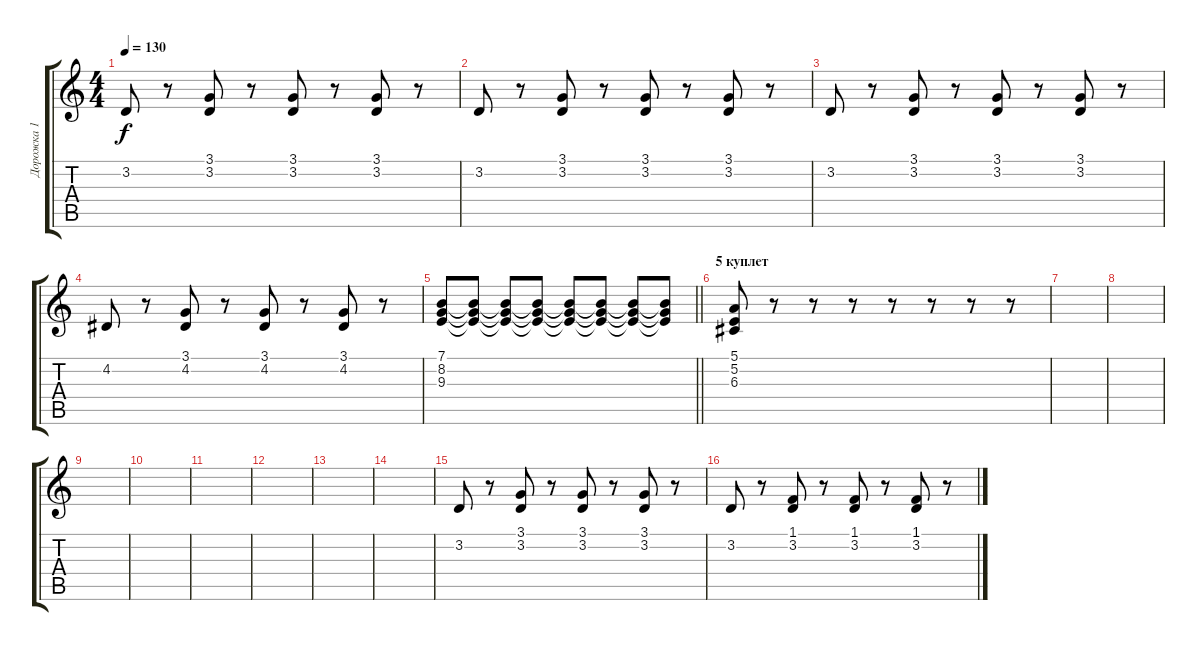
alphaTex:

\track ("Дорожка 1" "Дорожка 1") {instrument choiraahs}
\staff {score tabs}
\tuning (E4 B3 G3 D3 A2 D2) {hide}
\ts (4 4)
\tempo 130
\clef g2
\ks c
3.2.8{dy f} r.8 (3.1 3.2).8 r.8 (3.1 3.2).8 r.8 (3.1 3.2).8 r.8 |
3.2.8 r.8 (3.1 3.2).8 r.8 (3.1 3.2).8 r.8 (3.1 3.2).8 r.8 |
3.2.8 r.8 (3.1 3.2).8 r.8 (3.1 3.2).8 r.8 (3.1 3.2).8 r.8 |
4.2.8 r.8 (3.1 4.2).8 r.8 (3.1 4.2).8 r.8 (3.1 4.2).8 r.8 |
\barLineRight lightlight
(7.1 8.2 9.3).8 (7.1{t} 8.2{t} 9.3{t}).8 (7.1{t} 8.2{t} 9.3{t}).8 (7.1{t} 8.2{t} 9.3{t}).8 (7.1{t} 8.2{t} 9.3{t}).8 (7.1{t} 8.2{t} 9.3{t}).8 (7.1{t} 8.2{t} 9.3{t}).8 (7.1{t} 8.2{t} 9.3{t}).8 |
\section ("" "5 куплет")
(5.1 5.2 6.3).8 r.8 r.8 r.8 r.8 r.8 r.8 r.8 |
|
|
|
|
|
|
|
|
3.2.8 r.8 (3.1 3.2).8 r.8 (3.1 3.2).8 r.8 (3.1 3.2).8 r.8 |
3.2.8 r.8 (1.1 3.2).8 r.8 (1.1 3.2).8 r.8 (1.1 3.2).8 r.8
